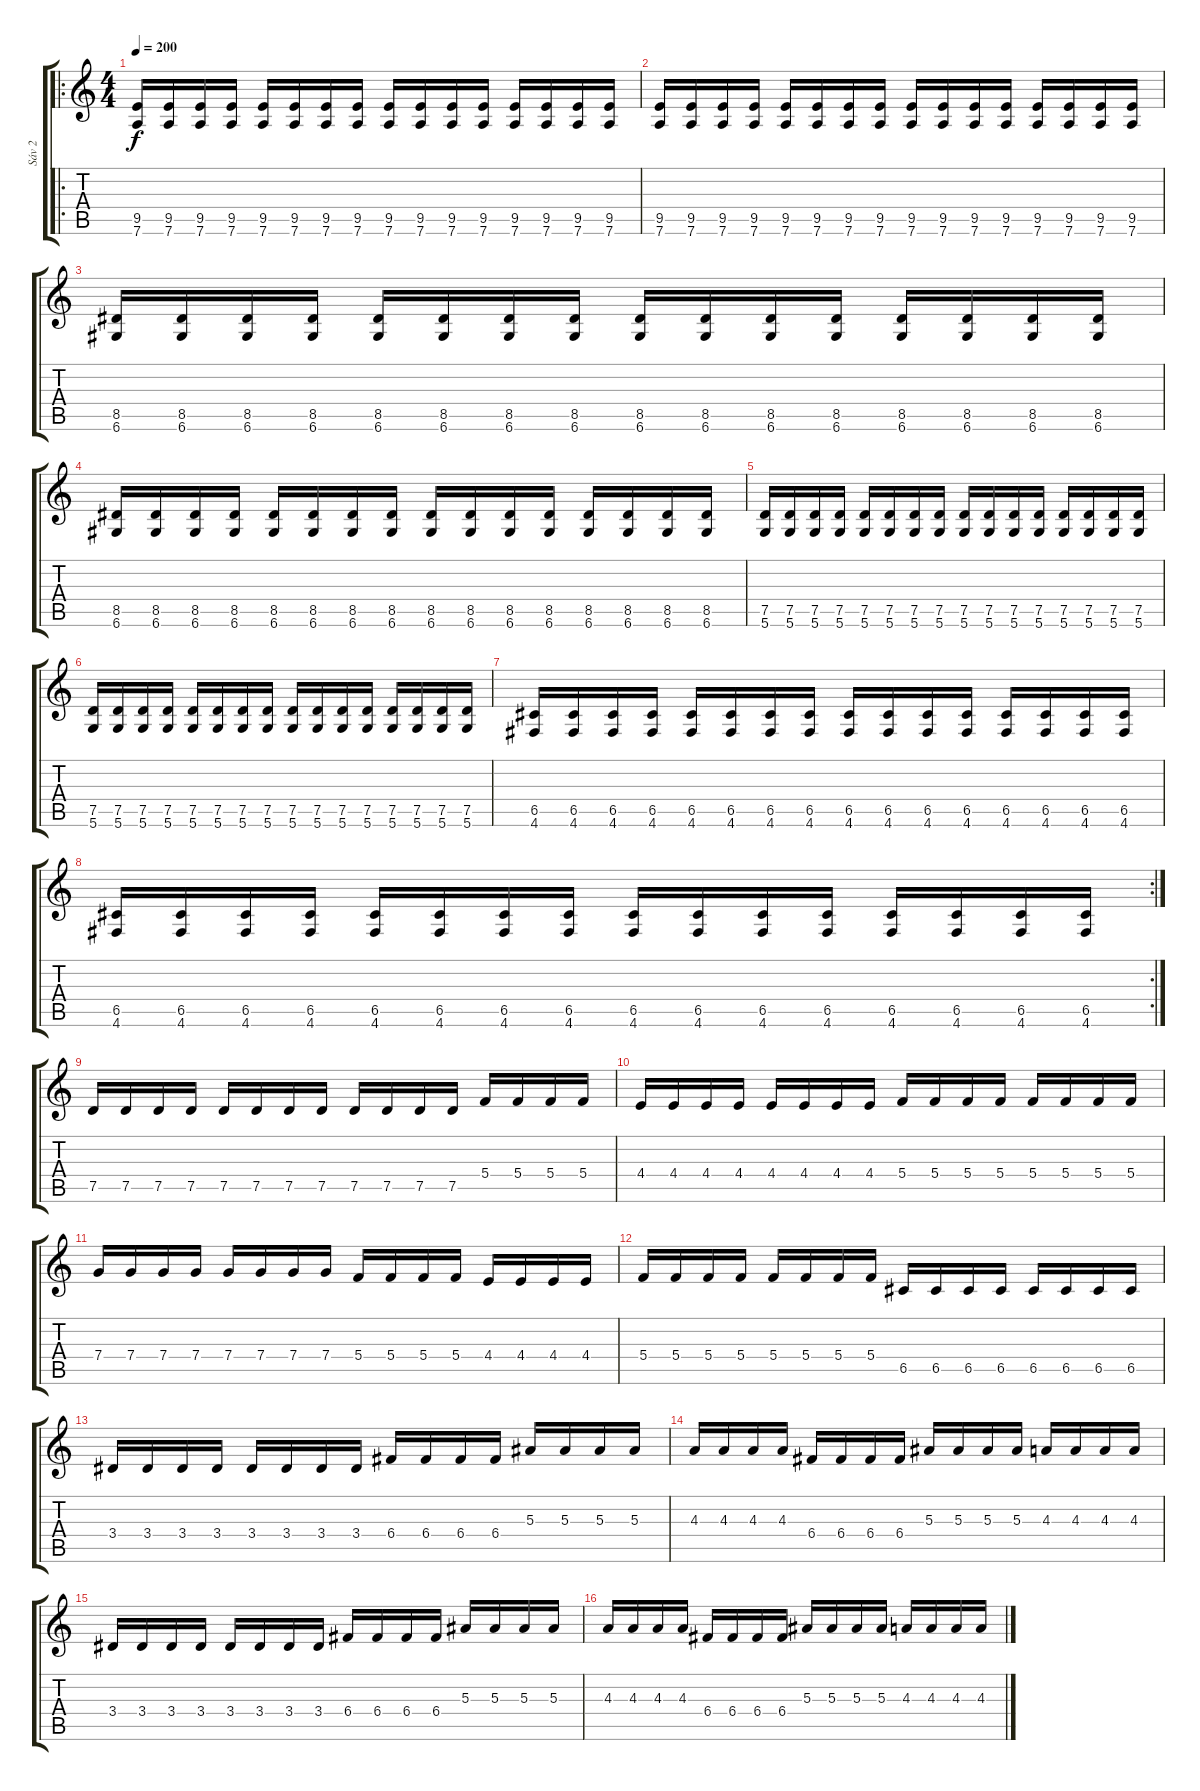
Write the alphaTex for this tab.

\track ("Sáv 2" "Sáv 2") {instrument electricguitarclean}
\staff {score tabs}
\tuning (D4 A3 F3 C3 G2 D2) {hide}
\ro
\ts (4 4)
\tempo 200
\clef g2
\ks c
(9.5 7.6).16{dy f} (9.5 7.6).16 (9.5 7.6).16 (9.5 7.6).16 (9.5 7.6).16 (9.5 7.6).16 (9.5 7.6).16 (9.5 7.6).16 (9.5 7.6).16 (9.5 7.6).16 (9.5 7.6).16 (9.5 7.6).16 (9.5 7.6).16 (9.5 7.6).16 (9.5 7.6).16 (9.5 7.6).16 |
(9.5 7.6).16 (9.5 7.6).16 (9.5 7.6).16 (9.5 7.6).16 (9.5 7.6).16 (9.5 7.6).16 (9.5 7.6).16 (9.5 7.6).16 (9.5 7.6).16 (9.5 7.6).16 (9.5 7.6).16 (9.5 7.6).16 (9.5 7.6).16 (9.5 7.6).16 (9.5 7.6).16 (9.5 7.6).16 |
(8.5 6.6).16 (8.5 6.6).16 (8.5 6.6).16 (8.5 6.6).16 (8.5 6.6).16 (8.5 6.6).16 (8.5 6.6).16 (8.5 6.6).16 (8.5 6.6).16 (8.5 6.6).16 (8.5 6.6).16 (8.5 6.6).16 (8.5 6.6).16 (8.5 6.6).16 (8.5 6.6).16 (8.5 6.6).16 |
(8.5 6.6).16 (8.5 6.6).16 (8.5 6.6).16 (8.5 6.6).16 (8.5 6.6).16 (8.5 6.6).16 (8.5 6.6).16 (8.5 6.6).16 (8.5 6.6).16 (8.5 6.6).16 (8.5 6.6).16 (8.5 6.6).16 (8.5 6.6).16 (8.5 6.6).16 (8.5 6.6).16 (8.5 6.6).16 |
(7.5 5.6).16 (7.5 5.6).16 (7.5 5.6).16 (7.5 5.6).16 (7.5 5.6).16 (7.5 5.6).16 (7.5 5.6).16 (7.5 5.6).16 (7.5 5.6).16 (7.5 5.6).16 (7.5 5.6).16 (7.5 5.6).16 (7.5 5.6).16 (7.5 5.6).16 (7.5 5.6).16 (7.5 5.6).16 |
(7.5 5.6).16 (7.5 5.6).16 (7.5 5.6).16 (7.5 5.6).16 (7.5 5.6).16 (7.5 5.6).16 (7.5 5.6).16 (7.5 5.6).16 (7.5 5.6).16 (7.5 5.6).16 (7.5 5.6).16 (7.5 5.6).16 (7.5 5.6).16 (7.5 5.6).16 (7.5 5.6).16 (7.5 5.6).16 |
(6.5 4.6).16 (6.5 4.6).16 (6.5 4.6).16 (6.5 4.6).16 (6.5 4.6).16 (6.5 4.6).16 (6.5 4.6).16 (6.5 4.6).16 (6.5 4.6).16 (6.5 4.6).16 (6.5 4.6).16 (6.5 4.6).16 (6.5 4.6).16 (6.5 4.6).16 (6.5 4.6).16 (6.5 4.6).16 |
\rc 2
(6.5 4.6).16 (6.5 4.6).16 (6.5 4.6).16 (6.5 4.6).16 (6.5 4.6).16 (6.5 4.6).16 (6.5 4.6).16 (6.5 4.6).16 (6.5 4.6).16 (6.5 4.6).16 (6.5 4.6).16 (6.5 4.6).16 (6.5 4.6).16 (6.5 4.6).16 (6.5 4.6).16 (6.5 4.6).16 |
7.5.16 7.5.16 7.5.16 7.5.16 7.5.16 7.5.16 7.5.16 7.5.16 7.5.16 7.5.16 7.5.16 7.5.16 5.4.16 5.4.16 5.4.16 5.4.16 |
4.4.16 4.4.16 4.4.16 4.4.16 4.4.16 4.4.16 4.4.16 4.4.16 5.4.16 5.4.16 5.4.16 5.4.16 5.4.16 5.4.16 5.4.16 5.4.16 |
7.4.16 7.4.16 7.4.16 7.4.16 7.4.16 7.4.16 7.4.16 7.4.16 5.4.16 5.4.16 5.4.16 5.4.16 4.4.16 4.4.16 4.4.16 4.4.16 |
5.4.16 5.4.16 5.4.16 5.4.16 5.4.16 5.4.16 5.4.16 5.4.16 6.5.16 6.5.16 6.5.16 6.5.16 6.5.16 6.5.16 6.5.16 6.5.16 |
3.4.16 3.4.16 3.4.16 3.4.16 3.4.16 3.4.16 3.4.16 3.4.16 6.4.16 6.4.16 6.4.16 6.4.16 5.3.16 5.3.16 5.3.16 5.3.16 |
4.3.16 4.3.16 4.3.16 4.3.16 6.4.16 6.4.16 6.4.16 6.4.16 5.3.16 5.3.16 5.3.16 5.3.16 4.3.16 4.3.16 4.3.16 4.3.16 |
3.4.16 3.4.16 3.4.16 3.4.16 3.4.16 3.4.16 3.4.16 3.4.16 6.4.16 6.4.16 6.4.16 6.4.16 5.3.16 5.3.16 5.3.16 5.3.16 |
4.3.16 4.3.16 4.3.16 4.3.16 6.4.16 6.4.16 6.4.16 6.4.16 5.3.16 5.3.16 5.3.16 5.3.16 4.3.16 4.3.16 4.3.16 4.3.16
